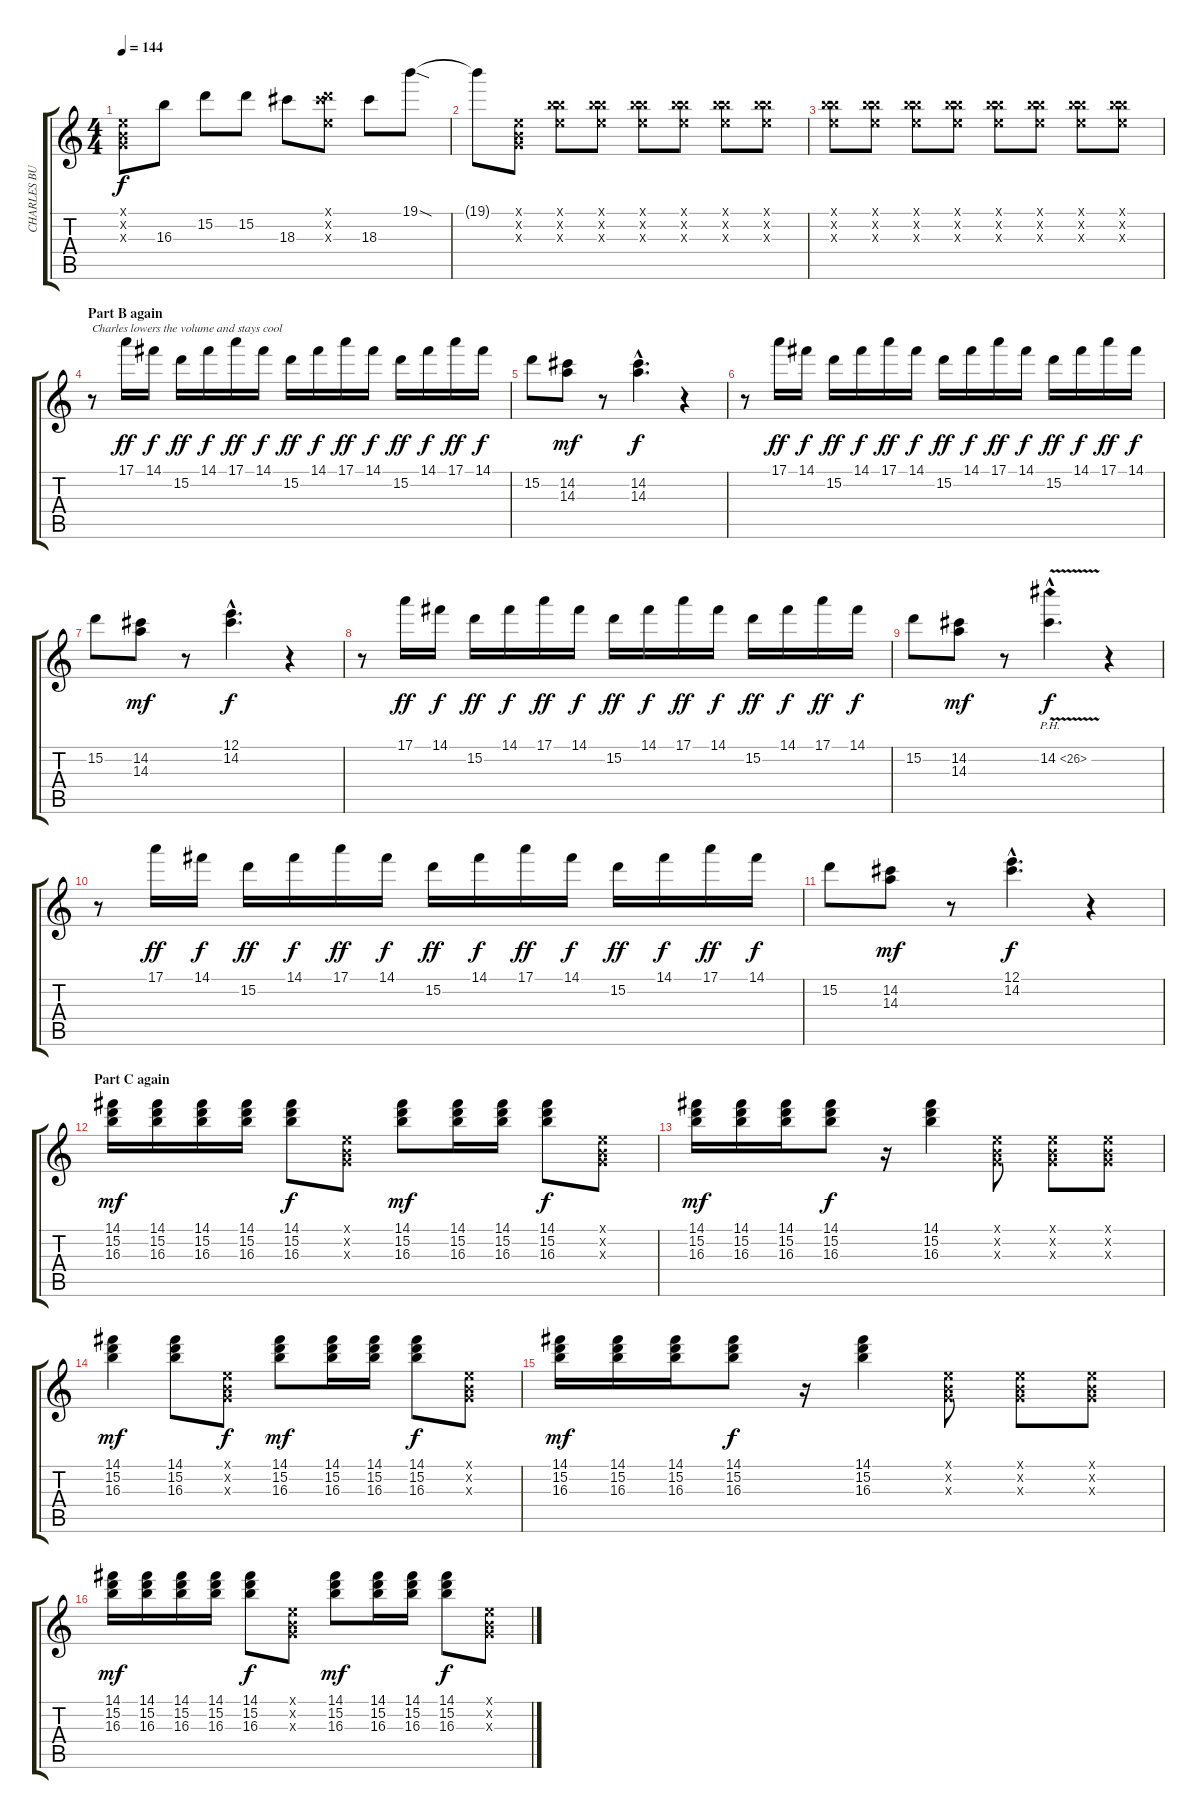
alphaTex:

\track ("CHARLES BURCHILL!!!" "CHARLES BU") {instrument distortionguitar}
\staff {score tabs}
\tuning (E4 B3 G3 D3 A2 E2) {hide}
\ts (4 4)
\tempo 144
\clef g2
\ks c
(0.1{x} 0.2{x} 0.3{x}).8{dy f} 16.3.8 15.2.8 15.2.8 18.3.8 (0.1{x} 15.2{x} 18.3{x}).8 18.3.8 19.1{sod}.8 |
19.1{t}.8 (0.1{x} 0.2{x} 0.3{x}).8 (0.1{x} 12.2{x} 16.3{x}).8 (0.1{x} 12.2{x} 16.3{x}).8 (0.1{x} 12.2{x} 16.3{x}).8 (0.1{x} 12.2{x} 16.3{x}).8 (0.1{x} 12.2{x} 16.3{x}).8 (0.1{x} 12.2{x} 16.3{x}).8 |
(0.1{x} 12.2{x} 16.3{x}).8 (0.1{x} 12.2{x} 16.3{x}).8 (0.1{x} 12.2{x} 16.3{x}).8 (0.1{x} 12.2{x} 16.3{x}).8 (0.1{x} 12.2{x} 16.3{x}).8 (0.1{x} 12.2{x} 16.3{x}).8 (0.1{x} 12.2{x} 16.3{x}).8 (0.1{x} 12.2{x} 16.3{x}).8 |
\section ("" "Part B again")
r.8{txt "Charles lowers the volume and stays cool" volume 9} 17.1.16{dy ff} 14.1.16{dy f} 15.2.16{dy ff} 14.1.16{dy f} 17.1.16{dy ff} 14.1.16{dy f} 15.2.16{dy ff} 14.1.16{dy f} 17.1.16{dy ff} 14.1.16{dy f} 15.2.16{dy ff} 14.1.16{dy f} 17.1.16{dy ff} 14.1.16{dy f} |
15.2.8 (14.2 14.3).8{dy mf} r.8 (14.2{hac} 14.3{hac}).4{d dy f} r.4 |
r.8 17.1.16{dy ff} 14.1.16{dy f} 15.2.16{dy ff} 14.1.16{dy f} 17.1.16{dy ff} 14.1.16{dy f} 15.2.16{dy ff} 14.1.16{dy f} 17.1.16{dy ff} 14.1.16{dy f} 15.2.16{dy ff} 14.1.16{dy f} 17.1.16{dy ff} 14.1.16{dy f} |
15.2.8 (14.2 14.3).8{dy mf} r.8 (12.1{hac} 14.2{hac}).4{d dy f} r.4 |
r.8 17.1.16{dy ff} 14.1.16{dy f} 15.2.16{dy ff} 14.1.16{dy f} 17.1.16{dy ff} 14.1.16{dy f} 15.2.16{dy ff} 14.1.16{dy f} 17.1.16{dy ff} 14.1.16{dy f} 15.2.16{dy ff} 14.1.16{dy f} 17.1.16{dy ff} 14.1.16{dy f} |
15.2.8 (14.2 14.3).8{dy mf} r.8 14.2{ph 12 v hac}.4{d dy f} r.4 |
r.8 17.1.16{dy ff} 14.1.16{dy f} 15.2.16{dy ff} 14.1.16{dy f} 17.1.16{dy ff} 14.1.16{dy f} 15.2.16{dy ff} 14.1.16{dy f} 17.1.16{dy ff} 14.1.16{dy f} 15.2.16{dy ff} 14.1.16{dy f} 17.1.16{dy ff} 14.1.16{dy f} |
15.2.8 (14.2 14.3).8{dy mf} r.8 (12.1{hac} 14.2{hac}).4{d dy f} r.4 |
\section ("" "Part C again")
(14.1 15.2 16.3).16{dy mf} (14.1 15.2 16.3).16 (14.1 15.2 16.3).16 (14.1 15.2 16.3).16 (14.1 15.2 16.3).8{dy f} (0.1{x} 0.2{x} 0.3{x}).8 (14.1 15.2 16.3).8{dy mf} (14.1 15.2 16.3).16 (14.1 15.2 16.3).16 (14.1 15.2 16.3).8{dy f} (0.1{x} 0.2{x} 0.3{x}).8 |
(14.1 15.2 16.3).16{dy mf} (14.1 15.2 16.3).16 (14.1 15.2 16.3).16 (14.1 15.2 16.3).8{dy f} r.16 (14.1 15.2 16.3).4 (0.1{x} 0.2{x} 0.3{x}).8 (0.1{x} 0.2{x} 0.3{x}).8 (0.1{x} 0.2{x} 0.3{x}).8 |
(14.1 15.2 16.3).4{dy mf} (14.1 15.2 16.3).8 (0.1{x} 0.2{x} 0.3{x}).8{dy f} (14.1 15.2 16.3).8{dy mf} (14.1 15.2 16.3).16 (14.1 15.2 16.3).16 (14.1 15.2 16.3).8{dy f} (0.1{x} 0.2{x} 0.3{x}).8 |
(14.1 15.2 16.3).16{dy mf} (14.1 15.2 16.3).16 (14.1 15.2 16.3).16 (14.1 15.2 16.3).8{dy f} r.16 (14.1 15.2 16.3).4 (0.1{x} 0.2{x} 0.3{x}).8 (0.1{x} 0.2{x} 0.3{x}).8 (0.1{x} 0.2{x} 0.3{x}).8 |
(14.1 15.2 16.3).16{dy mf} (14.1 15.2 16.3).16 (14.1 15.2 16.3).16 (14.1 15.2 16.3).16 (14.1 15.2 16.3).8{dy f} (0.1{x} 0.2{x} 0.3{x}).8 (14.1 15.2 16.3).8{dy mf} (14.1 15.2 16.3).16 (14.1 15.2 16.3).16 (14.1 15.2 16.3).8{dy f} (0.1{x} 0.2{x} 0.3{x}).8
